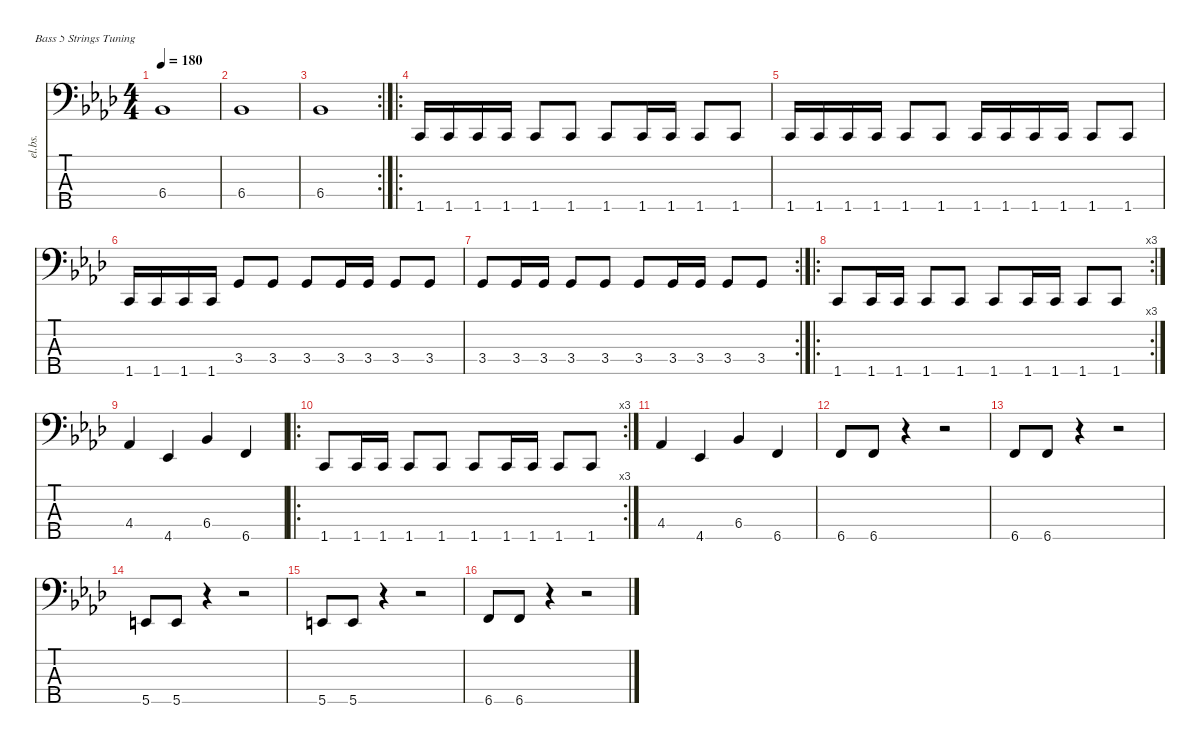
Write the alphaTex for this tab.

\defaultSystemsLayout 4
\hideDynamics
\bracketExtendMode nobrackets
\otherSystemsTrackNameOrientation horizontal
\track ("Bass" "el.bs.") {solo instrument electricbasspick}
\staff {score tabs}
\tuning (G2 D2 A1 E1 B0)
\ts (4 4)
\tempo 180
\clef f4
\ks fminor
6.4{acc b}.1{dy f} |
6.4{acc b}.1 |
\rc 2
6.4{acc b}.1 |
\ro
1.5{acc forcenatural}.16 1.5{acc forcenatural}.16 1.5{acc forcenatural}.16 1.5{acc forcenatural}.16 1.5{acc forcenatural}.8 1.5{acc forcenatural}.8 1.5{acc forcenatural}.8 1.5{acc forcenatural}.16 1.5{acc forcenatural}.16 1.5{acc forcenatural}.8 1.5{acc forcenatural}.8 |
1.5{acc forcenatural}.16 1.5{acc forcenatural}.16 1.5{acc forcenatural}.16 1.5{acc forcenatural}.16 1.5{acc forcenatural}.8 1.5{acc forcenatural}.8 1.5{acc forcenatural}.16 1.5{acc forcenatural}.16 1.5{acc forcenatural}.16 1.5{acc forcenatural}.16 1.5{acc forcenatural}.8 1.5{acc forcenatural}.8 |
1.5{acc forcenatural}.16 1.5{acc forcenatural}.16 1.5{acc forcenatural}.16 1.5{acc forcenatural}.16 3.4{acc forcenatural}.8 3.4{acc forcenatural}.8 3.4{acc forcenatural}.8 3.4{acc forcenatural}.16 3.4{acc forcenatural}.16 3.4{acc forcenatural}.8 3.4{acc forcenatural}.8 |
\rc 2
3.4{acc forcenatural}.8 3.4{acc forcenatural}.16 3.4{acc forcenatural}.16 3.4{acc forcenatural}.8 3.4{acc forcenatural}.8 3.4{acc forcenatural}.8 3.4{acc forcenatural}.16 3.4{acc forcenatural}.16 3.4{acc forcenatural}.8 3.4{acc forcenatural}.8 |
\ro
\rc 3
1.5{acc forcenatural}.8 1.5{acc forcenatural}.16 1.5{acc forcenatural}.16 1.5{acc forcenatural}.8 1.5{acc forcenatural}.8 1.5{acc forcenatural}.8 1.5{acc forcenatural}.16 1.5{acc forcenatural}.16 1.5{acc forcenatural}.8 1.5{acc forcenatural}.8 |
4.4{acc b}.4 4.5{acc b}.4 6.4{acc b}.4 6.5{acc forcenatural}.4 |
\ro
\rc 3
1.5{acc forcenatural}.8 1.5{acc forcenatural}.16 1.5{acc forcenatural}.16 1.5{acc forcenatural}.8 1.5{acc forcenatural}.8 1.5{acc forcenatural}.8 1.5{acc forcenatural}.16 1.5{acc forcenatural}.16 1.5{acc forcenatural}.8 1.5{acc forcenatural}.8 |
4.4{acc b}.4 4.5{acc b}.4 6.4{acc b}.4 6.5{acc forcenatural}.4 |
6.5{acc forcenatural}.8 6.5{acc forcenatural}.8 r.4 r.2 |
6.5{acc forcenatural}.8 6.5{acc forcenatural}.8 r.4 r.2 |
5.5{acc forcenatural}.8 5.5{acc forcenatural}.8 r.4 r.2 |
5.5{acc forcenatural}.8 5.5{acc forcenatural}.8 r.4 r.2 |
6.5{acc forcenatural}.8 6.5{acc forcenatural}.8 r.4 r.2
